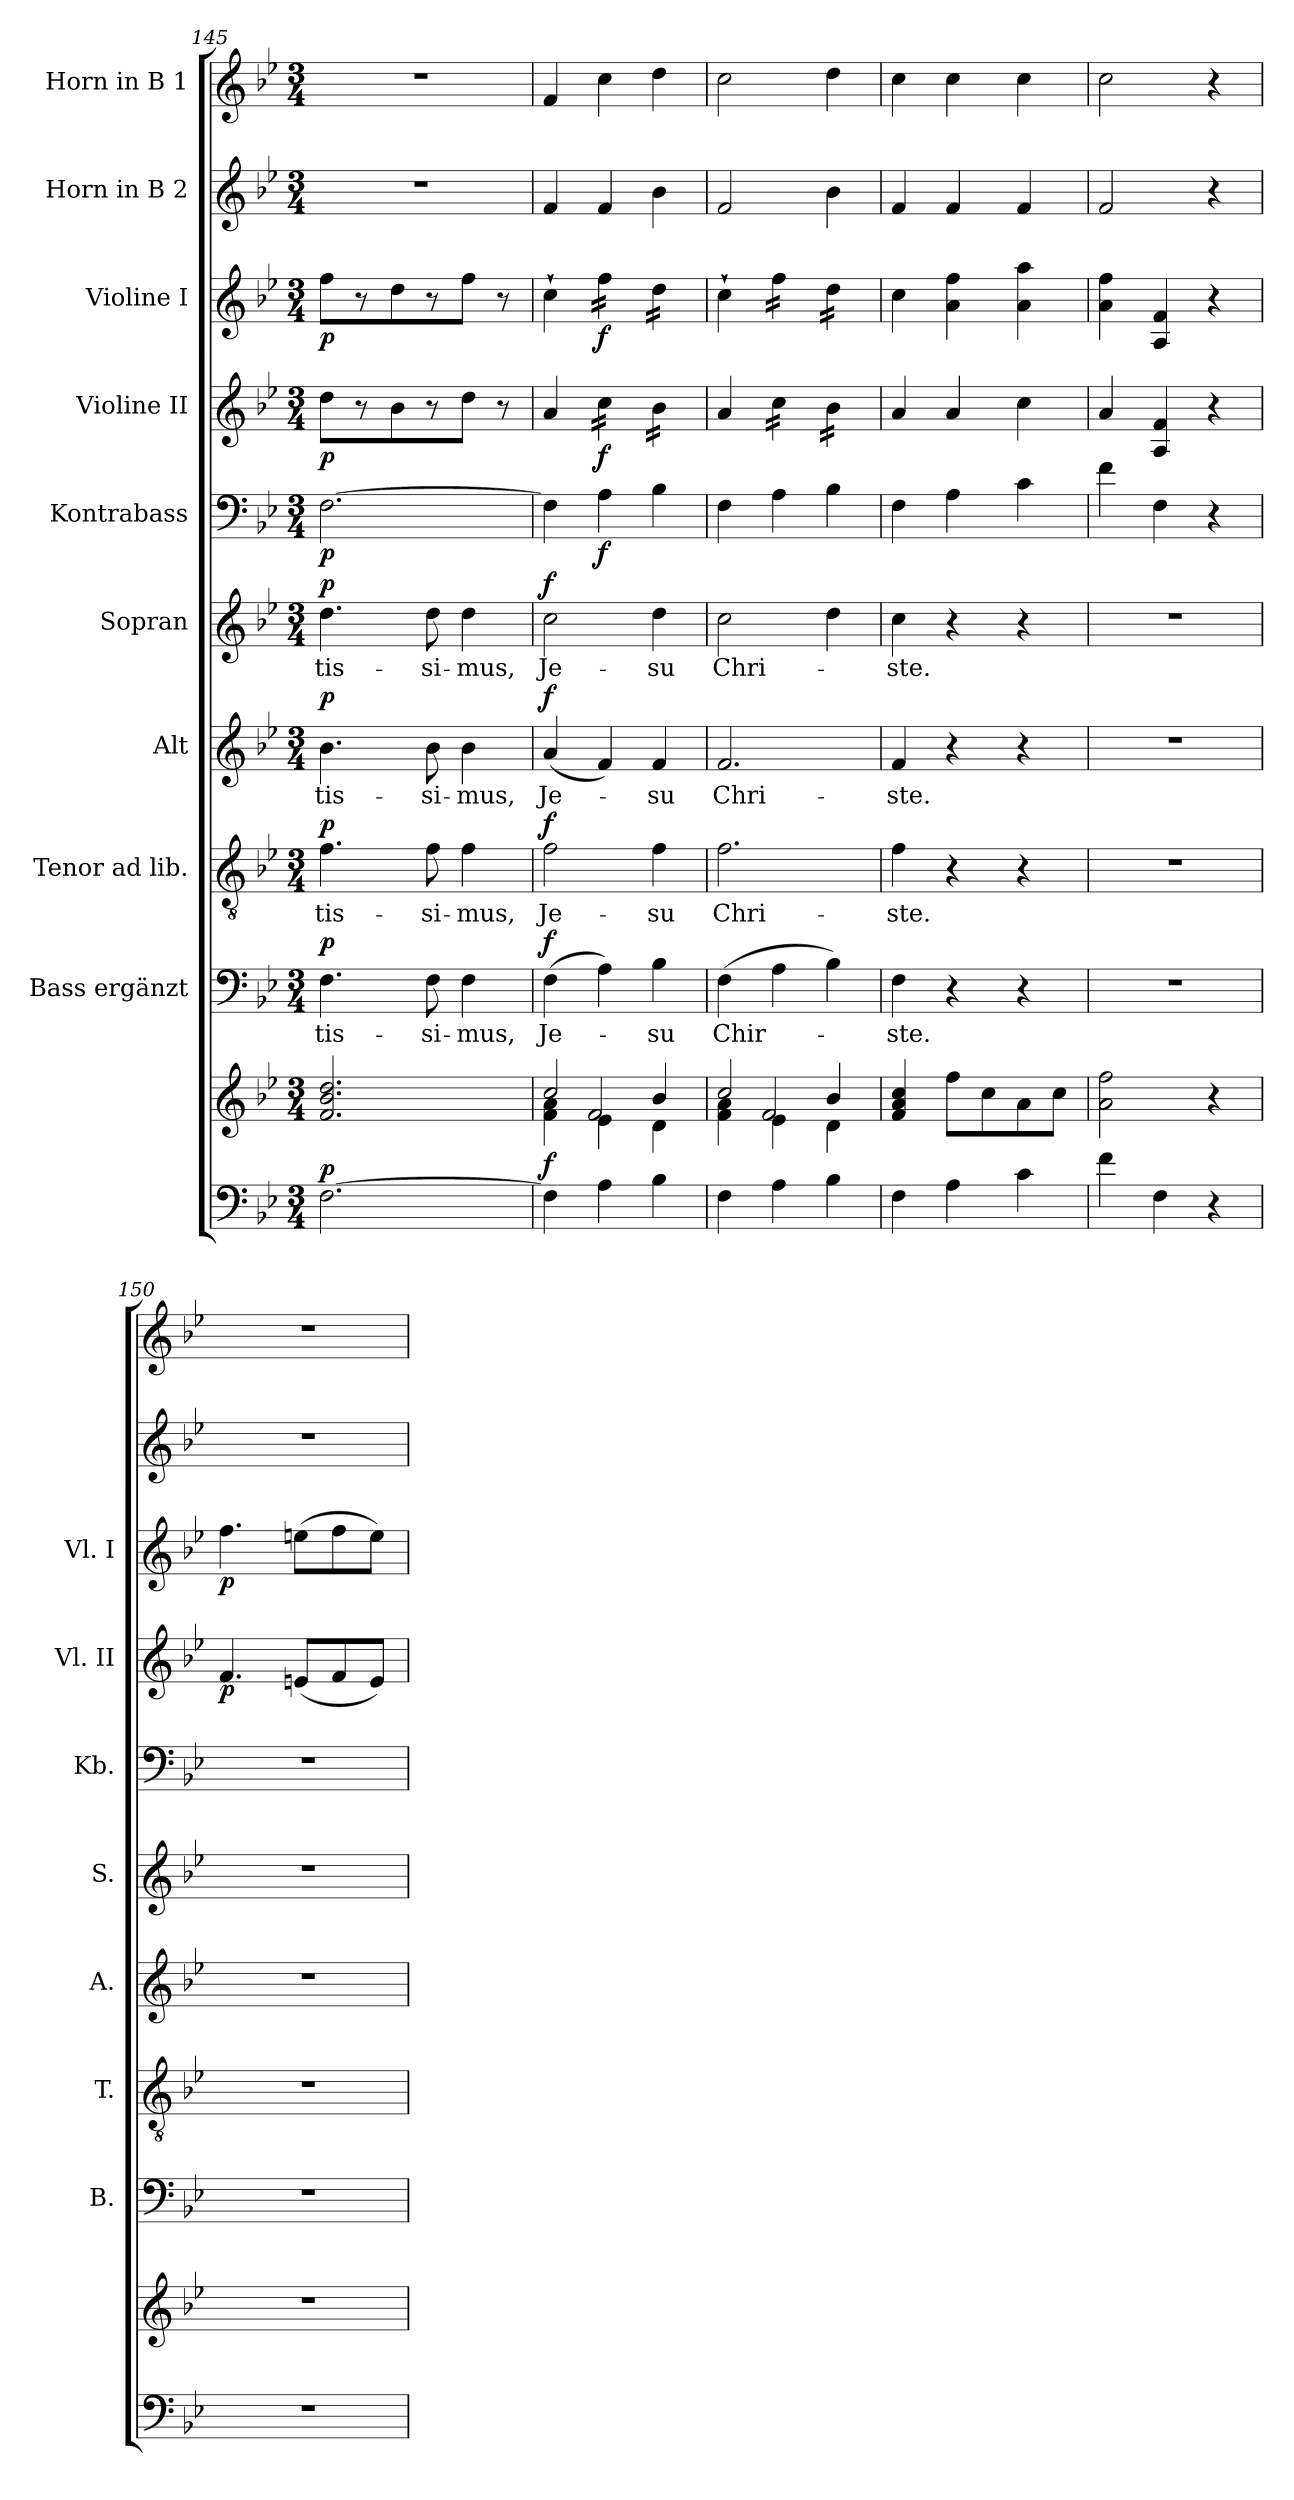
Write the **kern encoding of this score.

**kern	**kern	**dynam	**kern	**text	**dynam	**kern	**text	**dynam	**kern	**text	**dynam	**kern	**text	**dynam	**kern	**dynam	**kern	**dynam	**kern	**dynam	**kern	**kern
*part10	*part10	*part10	*part9	*part9	*part9	*part8	*part8	*part8	*part7	*part7	*part7	*part6	*part6	*part6	*part5	*part5	*part4	*part4	*part3	*part3	*part2	*part1
*staff11	*staff10	*staff10/11	*staff9	*staff9	*staff9	*staff8	*staff8	*staff8	*staff7	*staff7	*staff7	*staff6	*staff6	*staff6	*staff5	*staff5	*staff4	*staff4	*staff3	*staff3	*staff2	*staff1
*	*	*	*I"Bass ergänzt	*	*	*I"Tenor ad lib.	*	*	*I"Alt	*	*	*I"Sopran	*	*	*I"Kontrabass	*	*I"Violine II	*	*I"Violine I	*	*I"Horn in B 2	*I"Horn in B 1
*	*	*	*I'B.	*	*	*I'T.	*	*	*I'A.	*	*	*I'S.	*	*	*I'Kb.	*	*I'Vl. II	*	*I'Vl. I	*	*	*
*clefF4	*clefG2	*	*clefF4	*	*	*clefGv2	*	*	*clefG2	*	*	*clefG2	*	*	*clefF4	*	*clefG2	*	*clefG2	*	*clefG2	*clefG2
*	*	*	*	*	*	*	*	*	*	*	*	*	*	*	*ITrd7c12	*	*	*	*	*	*ITrd8c14	*ITrd8c14
*k[b-e-]	*k[b-e-]	*	*k[b-e-]	*	*	*k[b-e-]	*	*	*k[b-e-]	*	*	*k[b-e-]	*	*	*k[b-e-]	*	*k[b-e-]	*	*k[b-e-]	*	*k[b-e-]	*k[b-e-]
*B-:	*B-:	*	*B-:	*	*	*B-:	*	*	*B-:	*	*	*B-:	*	*	*B-:	*	*B-:	*	*B-:	*	*B-:	*B-:
*M3/4	*M3/4	*	*M3/4	*	*	*M3/4	*	*	*M3/4	*	*	*M3/4	*	*	*M3/4	*	*M3/4	*	*M3/4	*	*M3/4	*M3/4
=145	=145	=145	=145	=145	=145	=145	=145	=145	=145	=145	=145	=145	=145	=145	=145	=145	=145	=145	=145	=145	=145	=145
!	!	!LO:DY:a=2	!	!LO:LY:b	!LO:DY:a	!	!LO:LY:b	!LO:DY:a	!	!LO:LY:b	!LO:DY:a	!	!LO:LY:b	!LO:DY:a	!	!LO:DY:b	!	!LO:DY:b	!	!LO:DY:b	!	!
[2.F\	2.f/ 2.b-/ 2.dd/	p	4.F\	-tis-	p	4.f\	-tis-	p	4.b-\	-tis-	p	4.dd\	-tis-	p	[2.FF\	p	8dd\L	p	8ff\L	p	2.r	2.r
.	.	.	.	.	.	.	.	.	.	.	.	.	.	.	.	.	8r	.	8r	.	.	.
.	.	.	.	.	.	.	.	.	.	.	.	.	.	.	.	.	8b-\	.	8dd\	.	.	.
!	!	!	!	!LO:LY:b	!	!	!LO:LY:b	!	!	!LO:LY:b	!	!	!LO:LY:b	!	!	!	!	!	!	!	!	!
.	.	.	8F\	-si-	.	8f\	-si-	.	8b-\	-si-	.	8dd\	-si-	.	.	.	8r	.	8r	.	.	.
!	!	!	!	!LO:LY:b	!	!	!LO:LY:b	!	!	!LO:LY:b	!	!	!LO:LY:b	!	!	!	!	!	!	!	!	!
.	.	.	4F\	-mus,	.	4f\	-mus,	.	4b-\	-mus,	.	4dd\	-mus,	.	.	.	8dd\J	.	8ff\J	.	.	.
.	.	.	.	.	.	.	.	.	.	.	.	.	.	.	.	.	8r	.	8r	.	.	.
!!LO:PB:g=z
=146	=146	=146	=146	=146	=146	=146	=146	=146	=146	=146	=146	=146	=146	=146	=146	=146	=146	=146	=146	=146	=146	=146
*	*^	*	*	*	*	*	*	*	*	*	*	*	*	*	*	*	*	*	*	*	*	*
*	*	*^	*	*	*	*	*	*	*	*	*	*	*	*	*	*	*	*	*	*	*	*	*
!	!	!	!	!LO:DY:a=2	!	!LO:LY:b	!LO:DY:a	!	!LO:LY:b	!LO:DY:a	!	!LO:LY:b	!LO:DY:a	!	!LO:LY:b	!LO:DY:a	!	!	!	!	!	!	!	!
4F\]	2cc/	4f\ 4a\	4ryy	f	(>4F\	Je-	f	2f\	Je-	f	(<4a/	Je-	f	2cc\	Je-	f	4FF\]	.	4a/	.	4cc`>\	.	4F/	4F/
!	!	!	!	!	!	!	!	!	!	!	!	!	!	!	!	!	!	!LO:DY:b	!	!LO:DY:b	!	!LO:DY:b	!	!
*	*	*	*	*	*	*	*	*	*	*	*	*	*	*	*	*	*	*	*tremolo	*	*	*	*	*
*	*	*	*	*	*	*	*	*	*	*	*	*	*	*	*	*	*	*	*	*	*tremolo	*	*	*
4A\	.	4e-\	2f/	.	4A\)	.	.	.	.	.	4f/)	.	.	.	.	.	4AA\	f	16cc\LL	f	16ff\LL	f	4F/	4c\
.	.	.	.	.	.	.	.	.	.	.	.	.	.	.	.	.	.	.	16cc\	.	16ff\	.	.	.
.	.	.	.	.	.	.	.	.	.	.	.	.	.	.	.	.	.	.	16cc\	.	16ff\	.	.	.
.	.	.	.	.	.	.	.	.	.	.	.	.	.	.	.	.	.	.	16cc\JJ	.	16ff\JJ	.	.	.
!	!	!	!	!	!	!LO:LY:b	!	!	!LO:LY:b	!	!	!LO:LY:b	!	!	!LO:LY:b	!	!	!	!	!	!	!	!	!
4B-\	4b-/	4d\	.	.	4B-\	-su	.	4f\	-su	.	4f/	-su	.	4dd\	-su	.	4BB-\	.	16b-\LL	.	16dd\LL	.	4B-\	4d\
.	.	.	.	.	.	.	.	.	.	.	.	.	.	.	.	.	.	.	16b-\	.	16dd\	.	.	.
.	.	.	.	.	.	.	.	.	.	.	.	.	.	.	.	.	.	.	16b-\	.	16dd\	.	.	.
.	.	.	.	.	.	.	.	.	.	.	.	.	.	.	.	.	.	.	16b-\JJ	.	16dd\JJ	.	.	.
*	*	*	*	*	*	*	*	*	*	*	*	*	*	*	*	*	*	*	*	*	*Xtremolo	*	*	*
*	*	*	*	*	*	*	*	*	*	*	*	*	*	*	*	*	*	*	*Xtremolo	*	*	*	*	*
=147	=147	=147	=147	=147	=147	=147	=147	=147	=147	=147	=147	=147	=147	=147	=147	=147	=147	=147	=147	=147	=147	=147	=147	=147
!	!	!	!	!	!	!LO:LY:b	!	!	!LO:LY:b	!	!	!LO:LY:b	!	!	!LO:LY:b	!	!	!	!	!	!	!	!	!
4F\	2cc/	4f\ 4a\	4ryy	.	(>4F\	Chir-	.	2.f\	Chri-	.	2.f/	Chri-	.	2cc\	Chri-	.	4FF\	.	4a/	.	4cc`>\	.	2F/	2c\
*	*	*	*	*	*	*	*	*	*	*	*	*	*	*	*	*	*	*	*tremolo	*	*	*	*	*
*	*	*	*	*	*	*	*	*	*	*	*	*	*	*	*	*	*	*	*	*	*tremolo	*	*	*
4A\	.	4e-\	2f/	.	4A\	.	.	.	.	.	.	.	.	.	.	.	4AA\	.	16cc\LL	.	16ff\LL	.	.	.
.	.	.	.	.	.	.	.	.	.	.	.	.	.	.	.	.	.	.	16cc\	.	16ff\	.	.	.
.	.	.	.	.	.	.	.	.	.	.	.	.	.	.	.	.	.	.	16cc\	.	16ff\	.	.	.
.	.	.	.	.	.	.	.	.	.	.	.	.	.	.	.	.	.	.	16cc\JJ	.	16ff\JJ	.	.	.
4B-\	4b-/	4d\	.	.	4B-\)	.	.	.	.	.	.	.	.	4dd\	.	.	4BB-\	.	16b-\LL	.	16dd\LL	.	4B-\	4d\
.	.	.	.	.	.	.	.	.	.	.	.	.	.	.	.	.	.	.	16b-\	.	16dd\	.	.	.
.	.	.	.	.	.	.	.	.	.	.	.	.	.	.	.	.	.	.	16b-\	.	16dd\	.	.	.
.	.	.	.	.	.	.	.	.	.	.	.	.	.	.	.	.	.	.	16b-\JJ	.	16dd\JJ	.	.	.
*	*	*	*	*	*	*	*	*	*	*	*	*	*	*	*	*	*	*	*	*	*Xtremolo	*	*	*
*	*	*	*	*	*	*	*	*	*	*	*	*	*	*	*	*	*	*	*Xtremolo	*	*	*	*	*
*	*	*v	*v	*	*	*	*	*	*	*	*	*	*	*	*	*	*	*	*	*	*	*	*	*
=148	=148	=148	=148	=148	=148	=148	=148	=148	=148	=148	=148	=148	=148	=148	=148	=148	=148	=148	=148	=148	=148	=148	=148
!	!	!	!	!	!LO:LY:b	!	!	!LO:LY:b	!	!	!LO:LY:b	!	!	!LO:LY:b	!	!	!	!	!	!	!	!	!
*	*v	*v	*	*	*	*	*	*	*	*	*	*	*	*	*	*	*	*	*	*	*	*	*
4F\	4f/ 4a/ 4cc/	.	4F\	-ste.	.	4f\	-ste.	.	4f/	-ste.	.	4cc\	-ste.	.	4FF\	.	4a/	.	4cc\	.	4F/	4c\
4A\	8ff\L	.	4r	.	.	4r	.	.	4r	.	.	4r	.	.	4AA\	.	4a/	.	4a\ 4ff\	.	4F/	4c\
.	8cc\	.	.	.	.	.	.	.	.	.	.	.	.	.	.	.	.	.	.	.	.	.
4c\	8a\	.	4r	.	.	4r	.	.	4r	.	.	4r	.	.	4C\	.	4cc\	.	4a\ 4aa\	.	4F/	4c\
.	8cc\J	.	.	.	.	.	.	.	.	.	.	.	.	.	.	.	.	.	.	.	.	.
=149	=149	=149	=149	=149	=149	=149	=149	=149	=149	=149	=149	=149	=149	=149	=149	=149	=149	=149	=149	=149	=149	=149
4f\	2a\ 2ff\	.	2.r	.	.	2.r	.	.	2.r	.	.	2.r	.	.	4F\	.	4a/	.	4a\ 4ff\	.	2F/	2c\
4F\	.	.	.	.	.	.	.	.	.	.	.	.	.	.	4FF\	.	4A/ 4f/	.	4A/ 4f/	.	.	.
4r	4r	.	.	.	.	.	.	.	.	.	.	.	.	.	4r	.	4r	.	4r	.	4r	4r
=150	=150	=150	=150	=150	=150	=150	=150	=150	=150	=150	=150	=150	=150	=150	=150	=150	=150	=150	=150	=150	=150	=150
!	!	!	!	!	!	!	!	!	!	!	!	!	!	!	!	!	!	!LO:DY:b	!	!LO:DY:b	!	!
2.r	2.r	.	2.r	.	.	2.r	.	.	2.r	.	.	2.r	.	.	2.r	.	4.f/	p	4.ff\	p	2.r	2.r
.	.	.	.	.	.	.	.	.	.	.	.	.	.	.	.	.	(<8en/L	.	(>8een\L	.	.	.
.	.	.	.	.	.	.	.	.	.	.	.	.	.	.	.	.	8f/	.	8ff\	.	.	.
.	.	.	.	.	.	.	.	.	.	.	.	.	.	.	.	.	8e/J)	.	8ee\J)	.	.	.
=	=	=	=	=	=	=	=	=	=	=	=	=	=	=	=	=	=	=	=	=	=	=
*-	*-	*-	*-	*-	*-	*-	*-	*-	*-	*-	*-	*-	*-	*-	*-	*-	*-	*-	*-	*-	*-	*-
